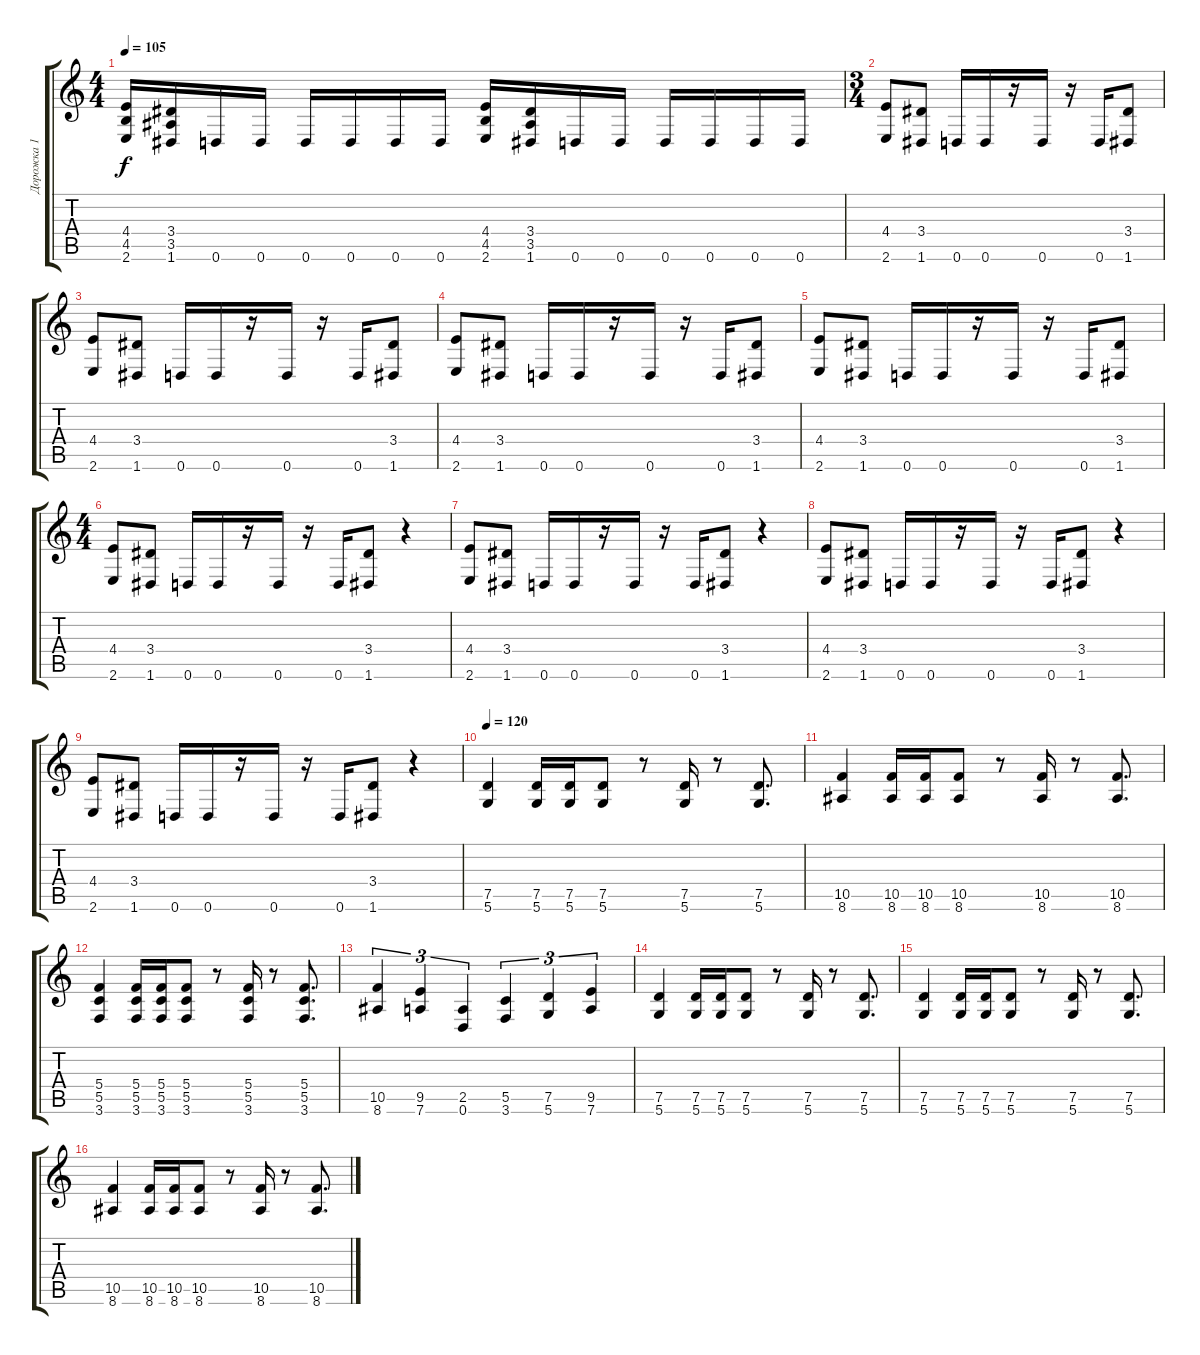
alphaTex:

\track ("Дорожка 1" "Дорожка 1") {instrument distortionguitar}
\staff {score tabs}
\tuning (D4 A3 F3 C3 G2 D2) {hide}
\ts (4 4)
\tempo 105
\clef g2
\ks c
(4.4 4.5 2.6).16{dy f} (3.4 3.5 1.6).16 0.6.16 0.6.16 0.6.16 0.6.16 0.6.16 0.6.16 (4.4 4.5 2.6).16 (3.4 3.5 1.6).16 0.6.16 0.6.16 0.6.16 0.6.16 0.6.16 0.6.16 |
\ts (3 4)
(4.4 2.6).8 (3.4 1.6).8 0.6.16 0.6.16 r.16 0.6.16 r.16 0.6.16 (3.4 1.6).8 |
(4.4 2.6).8 (3.4 1.6).8 0.6.16 0.6.16 r.16 0.6.16 r.16 0.6.16 (3.4 1.6).8 |
(4.4 2.6).8 (3.4 1.6).8 0.6.16 0.6.16 r.16 0.6.16 r.16 0.6.16 (3.4 1.6).8 |
(4.4 2.6).8 (3.4 1.6).8 0.6.16 0.6.16 r.16 0.6.16 r.16 0.6.16 (3.4 1.6).8 |
\ts (4 4)
(4.4 2.6).8 (3.4 1.6).8 0.6.16 0.6.16 r.16 0.6.16 r.16 0.6.16 (3.4 1.6).8 r.4 |
(4.4 2.6).8 (3.4 1.6).8 0.6.16 0.6.16 r.16 0.6.16 r.16 0.6.16 (3.4 1.6).8 r.4 |
(4.4 2.6).8 (3.4 1.6).8 0.6.16 0.6.16 r.16 0.6.16 r.16 0.6.16 (3.4 1.6).8 r.4 |
(4.4 2.6).8 (3.4 1.6).8 0.6.16 0.6.16 r.16 0.6.16 r.16 0.6.16 (3.4 1.6).8 r.4 |
\tempo 120
(7.5 5.6).4 (7.5 5.6).16 (7.5 5.6).16 (7.5 5.6).8 r.8 (7.5 5.6).16 r.8 (7.5 5.6).8{d} |
(10.5 8.6).4 (10.5 8.6).16 (10.5 8.6).16 (10.5 8.6).8 r.8 (10.5 8.6).16 r.8 (10.5 8.6).8{d} |
(5.4 5.5 3.6).4 (5.4 5.5 3.6).16 (5.4 5.5 3.6).16 (5.4 5.5 3.6).8 r.8 (5.4 5.5 3.6).16 r.8 (5.4 5.5 3.6).8{d} |
(10.5 8.6).4{tu (3 2)} (9.5 7.6).4{tu (3 2)} (2.5 0.6).4{tu (3 2)} (5.5 3.6).4{tu (3 2)} (7.5 5.6).4{tu (3 2)} (9.5 7.6).4{tu (3 2)} |
(7.5 5.6).4 (7.5 5.6).16 (7.5 5.6).16 (7.5 5.6).8 r.8 (7.5 5.6).16 r.8 (7.5 5.6).8{d} |
(7.5 5.6).4 (7.5 5.6).16 (7.5 5.6).16 (7.5 5.6).8 r.8 (7.5 5.6).16 r.8 (7.5 5.6).8{d} |
(10.5 8.6).4 (10.5 8.6).16 (10.5 8.6).16 (10.5 8.6).8 r.8 (10.5 8.6).16 r.8 (10.5 8.6).8{d}
